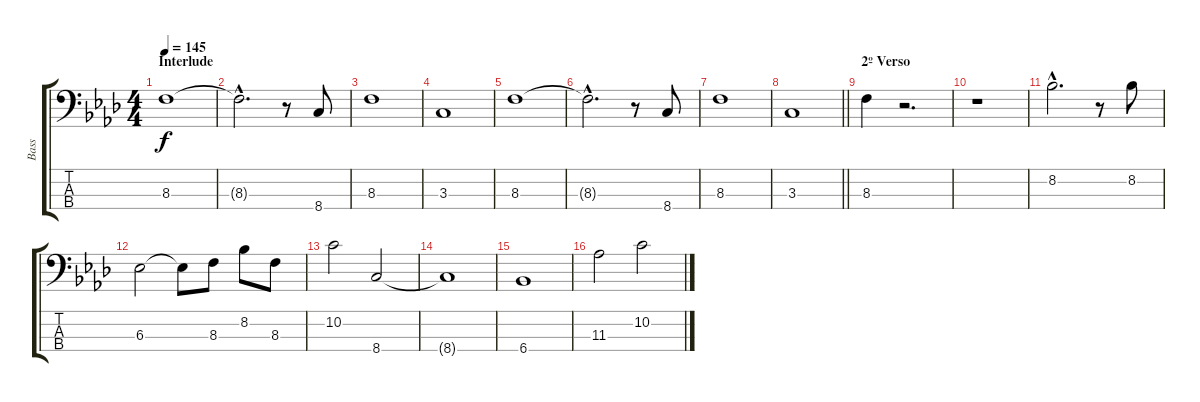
\track ("Bass" "Bass") {instrument electricbassfinger}
\staff {score tabs}
\tuning (G2 D2 A1 E1) {hide}
\ts (4 4)
\section ("" "Interlude")
\tempo 145
\clef f4
\ks ab
8.3.1{dy f} |
8.3{hac t}.2{d} r.8 8.4.8 |
8.3.1 |
3.3.1 |
8.3.1 |
8.3{hac t}.2{d} r.8 8.4.8 |
8.3.1 |
\barLineRight lightlight
3.3.1 |
\section ("" "2º Verso")
8.3.4 r.2{d} |
r.1 |
8.2{hac}.2{d} r.8 8.2.8 |
6.3.2 6.3{t}.8 8.3.8 8.2.8 8.3.8 |
10.2.2 8.4.2 |
8.4{t}.1 |
6.4.1 |
11.3.2 10.2.2
